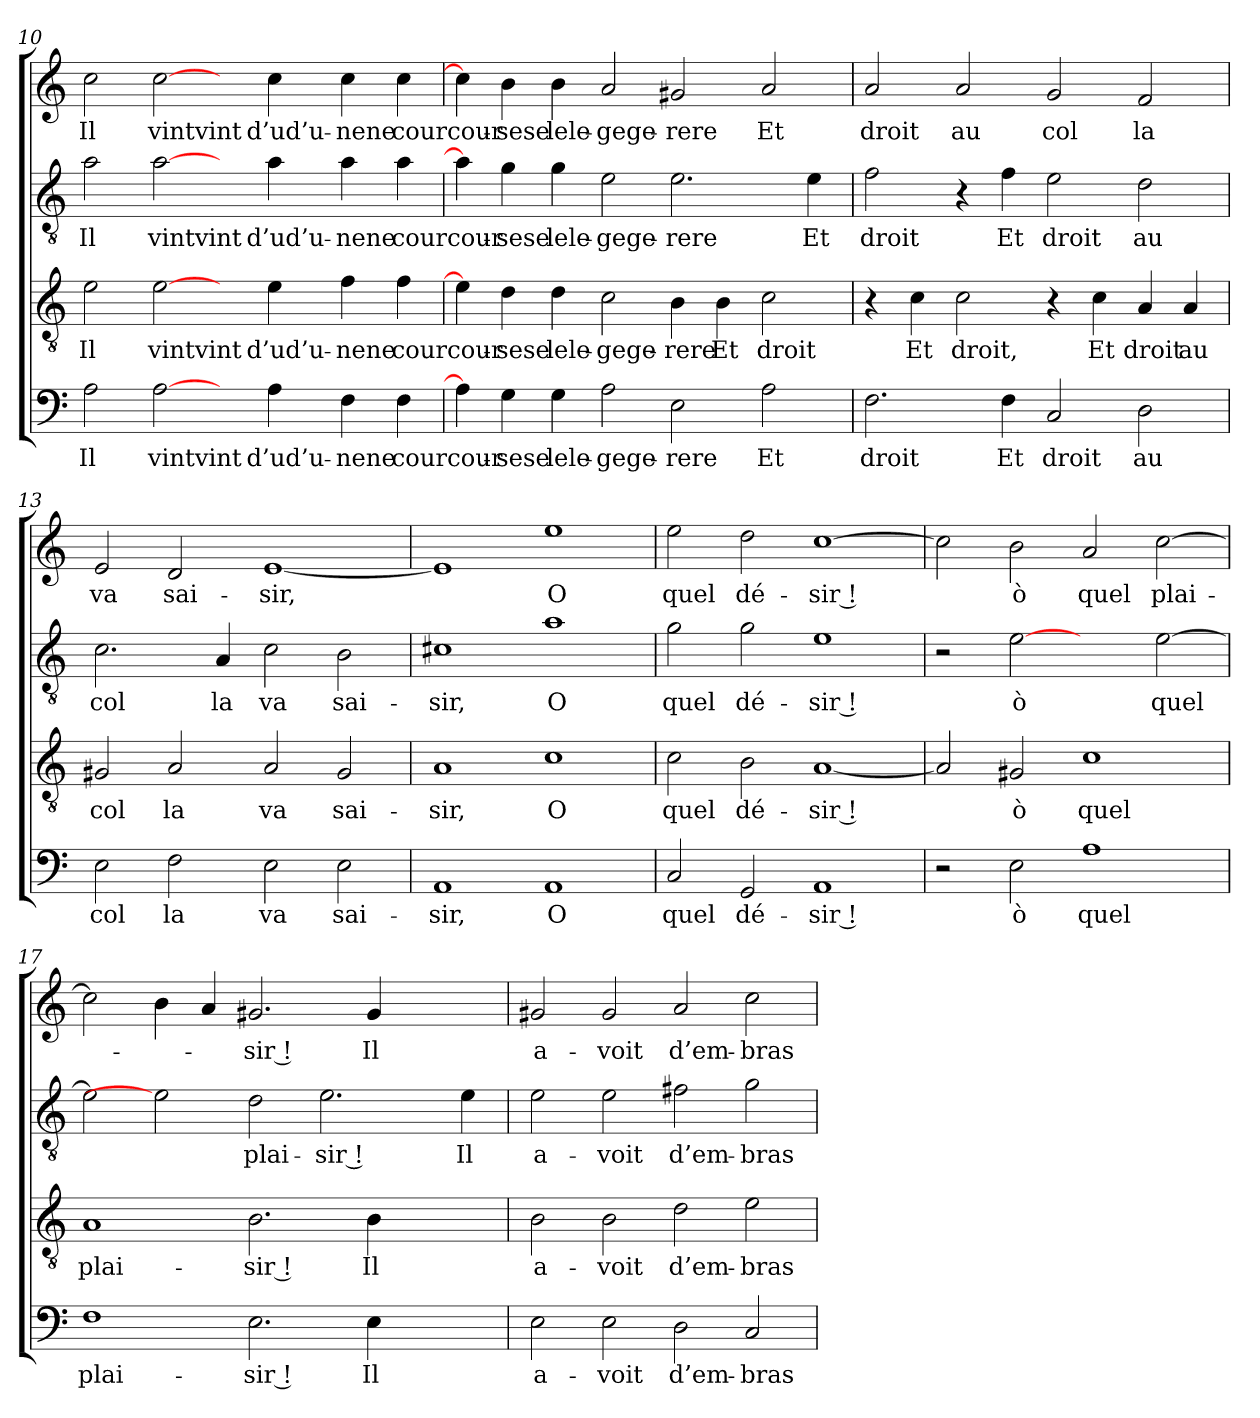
**kern	**text	**kern	**text	**kern	**text	**kern	**text
*part4	*part4	*part3	*part3	*part2	*part2	*part1	*part1
*staff4	*staff4	*staff3	*staff3	*staff2	*staff2	*staff1	*staff1
*clefF4	*	*clefGv2	*	*clefGv2	*	*clefG2	*
*k[]	*	*k[]	*	*k[]	*	*k[]	*
=10	=10	=10	=10	=10	=10	=10	=10
2A	Il	2e	Il	2a	Il	2cc	Il
[2A	vintvint	[2e	vintvint	[2a	vintvint	[2cc	vintvint
4ryy	.	4ryy	.	4ryy	.	4ryy	.
4A	d’ud’u-	4e	d’ud’u-	4a	d’ud’u-	4cc	d’ud’u-
4F	-nene	4f	-nene	4a	-nene	4cc	-nene
4F	courcour-	4f	courcour-	4a	courcour-	4cc	courcour-
=11	=11	=11	=11	=11	=11	=11	=11
4A]	.	4e]	.	4a]	.	4cc]	.
4G	-sese	4d	-sese	4g	-sese	4b	-sese
4G	lele-	4d	lele-	4g	lele-	4b	lele-
2A	-gege-	2c	-gege-	2e	-gege-	2a	-gege-
2E	-rere	4B	-rere	2.e	-rere	2g#X	-rere
.	.	4B	Et	.	.	.	.
2A	Et	2c	droit	.	.	2a	Et
.	.	.	.	4e	Et	.	.
!!LO:PB:g=z
=12	=12	=12	=12	=12	=12	=12	=12
2.F	droit	4r	.	2f	droit	2a	droit
.	.	4c	Et	.	.	.	.
.	.	2c	droit,	4r	.	2a	au
4F	Et	.	.	4f	Et	.	.
2C	droit	4r	.	2e	droit	2g	col
.	.	4c	Et	.	.	.	.
2D	au	4A	droit	2d	au	2f	la
.	.	4A	au	.	.	.	.
=13	=13	=13	=13	=13	=13	=13	=13
2E	col	2G#X	col	2.c	col	2e	va
2F	la	2A	la	.	.	2d	sai-
.	.	.	.	4A	la	.	.
2E	va	2A	va	2c	va	[1e	-sir,
2E	sai-	2G#	sai-	2B	sai-	.	.
=14	=14	=14	=14	=14	=14	=14	=14
1AA	-sir,	1A	-sir,	1c#X	-sir,	1e]	.
1AA	O	1c	O	1a	O	1ee	O
=15	=15	=15	=15	=15	=15	=15	=15
2C	quel	2c	quel	2g	quel	2ee	quel
2GG	dé-	2B	dé-	2g	dé-	2dd	dé-
1AA	-sir !	[1A	-sir !	1e	-sir !	[1cc	-sir !
!!LO:LB:g=z
=16	=16	=16	=16	=16	=16	=16	=16
2r	.	2A]	.	2r	.	2cc]	.
2E	ò	2G#X	ò	[2e	ò	2b	ò
1A	quel	1c	quel	2ryy	.	2a	quel
.	.	.	.	[2e	quel	[2cc	plai-
=17	=17	=17	=17	=17	=17	=17	=17
1F	plai-	1A	plai-	2e]	.	2cc]	.
.	.	.	.	2e]	.	4b	.
.	.	.	.	.	.	4a	.
2.E	-sir !	2.B	-sir !	2d	plai-	2.g#X	-sir !
.	.	.	.	2.e	-sir !	.	.
4E	Il	4B	Il	.	.	4g#	Il
2ryy	.	2ryy	.	.	.	2ryy	.
.	.	.	.	4e	Il	.	.
=18	=18	=18	=18	=18	=18	=18	=18
2E	a-	2B	a-	2e	a-	2g#X	a-
2E	-voit	2B	-voit	2e	-voit	2g#	-voit
2D	d’em-	2d	d’em-	2f#X	d’em-	2a	d’em-
2C	-bras-	2e	-bras-	2g	-bras-	2cc	-bras-
=	=	=	=	=	=	=	=
*-	*-	*-	*-	*-	*-	*-	*-
